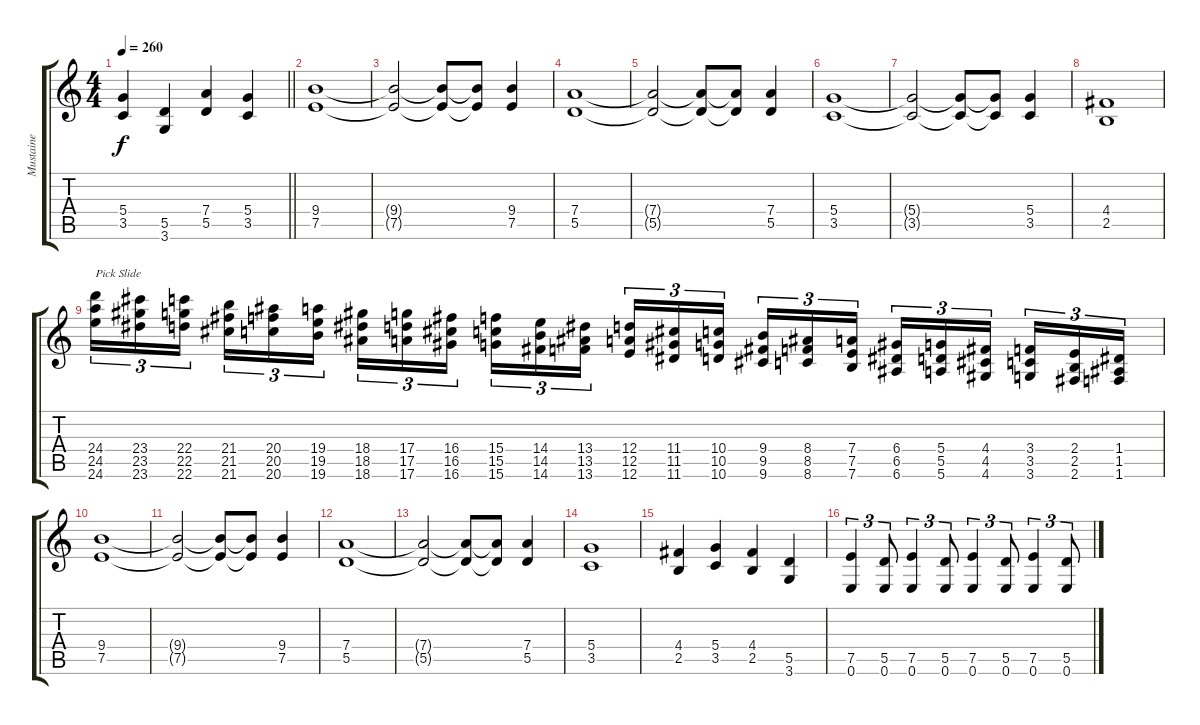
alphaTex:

\track ("Mustaine" "Mustaine") {instrument distortionguitar}
\staff {score tabs}
\tuning (E4 B3 G3 D3 A2 E2) {hide}
\ts (4 4)
\tempo 260
\clef g2
\barLineRight lightlight
\ks c
(5.4 3.5).4{dy f} (5.5 3.6).4 (7.4 5.5).4 (5.4 3.5).4 |
(9.4 7.5).1 |
(9.4{t} 7.5{t}).2 (9.4{t} 7.5{t}).8 (9.4{t} 7.5{t}).8 (9.4 7.5).4 |
(7.4 5.5).1 |
(7.4{t} 5.5{t}).2 (7.4{t} 5.5{t}).8 (7.4{t} 5.5{t}).8 (7.4 5.5).4 |
(5.4 3.5).1 |
(5.4{t} 3.5{t}).2 (5.4{t} 3.5{t}).8 (5.4{t} 3.5{t}).8 (5.4 3.5).4 |
(4.4 2.5).1 |
(24.4 24.5 24.6).16{tu (3 2) txt "Pick Slide" instrument guitarfretnoise} (23.4 23.5 23.6).16{tu (3 2)} (22.4 22.5 22.6).16{tu (3 2) beam splitsecondary} (21.4 21.5 21.6).16{tu (3 2)} (20.4 20.5 20.6).16{tu (3 2)} (19.4 19.5 19.6).16{tu (3 2)} (18.4 18.5 18.6).16{tu (3 2)} (17.4 17.5 17.6).16{tu (3 2)} (16.4 16.5 16.6).16{tu (3 2) beam splitsecondary} (15.4 15.5 15.6).16{tu (3 2)} (14.4 14.5 14.6).16{tu (3 2)} (13.4 13.5 13.6).16{tu (3 2)} (12.4 12.5 12.6).16{tu (3 2)} (11.4 11.5 11.6).16{tu (3 2)} (10.4 10.5 10.6).16{tu (3 2) beam splitsecondary} (9.4 9.5 9.6).16{tu (3 2)} (8.4 8.5 8.6).16{tu (3 2)} (7.4 7.5 7.6).16{tu (3 2)} (6.4 6.5 6.6).16{tu (3 2)} (5.4 5.5 5.6).16{tu (3 2)} (4.4 4.5 4.6).16{tu (3 2) beam splitsecondary} (3.4 3.5 3.6).16{tu (3 2)} (2.4 2.5 2.6).16{tu (3 2)} (1.4 1.5 1.6).16{tu (3 2)} |
(9.4 7.5).1{instrument distortionguitar} |
(9.4{t} 7.5{t}).2 (9.4{t} 7.5{t}).8 (9.4{t} 7.5{t}).8 (9.4 7.5).4 |
(7.4 5.5).1 |
(7.4{t} 5.5{t}).2 (7.4{t} 5.5{t}).8 (7.4{t} 5.5{t}).8 (7.4 5.5).4 |
(5.4 3.5).1 |
(4.4 2.5).4 (5.4 3.5).4 (4.4 2.5).4 (5.5 3.6).4 |
(7.5 0.6).4{tu (3 2)} (5.5 0.6).8{tu (3 2)} (7.5 0.6).4{tu (3 2)} (5.5 0.6).8{tu (3 2)} (7.5 0.6).4{tu (3 2)} (5.5 0.6).8{tu (3 2)} (7.5 0.6).4{tu (3 2)} (5.5 0.6).8{tu (3 2)}
